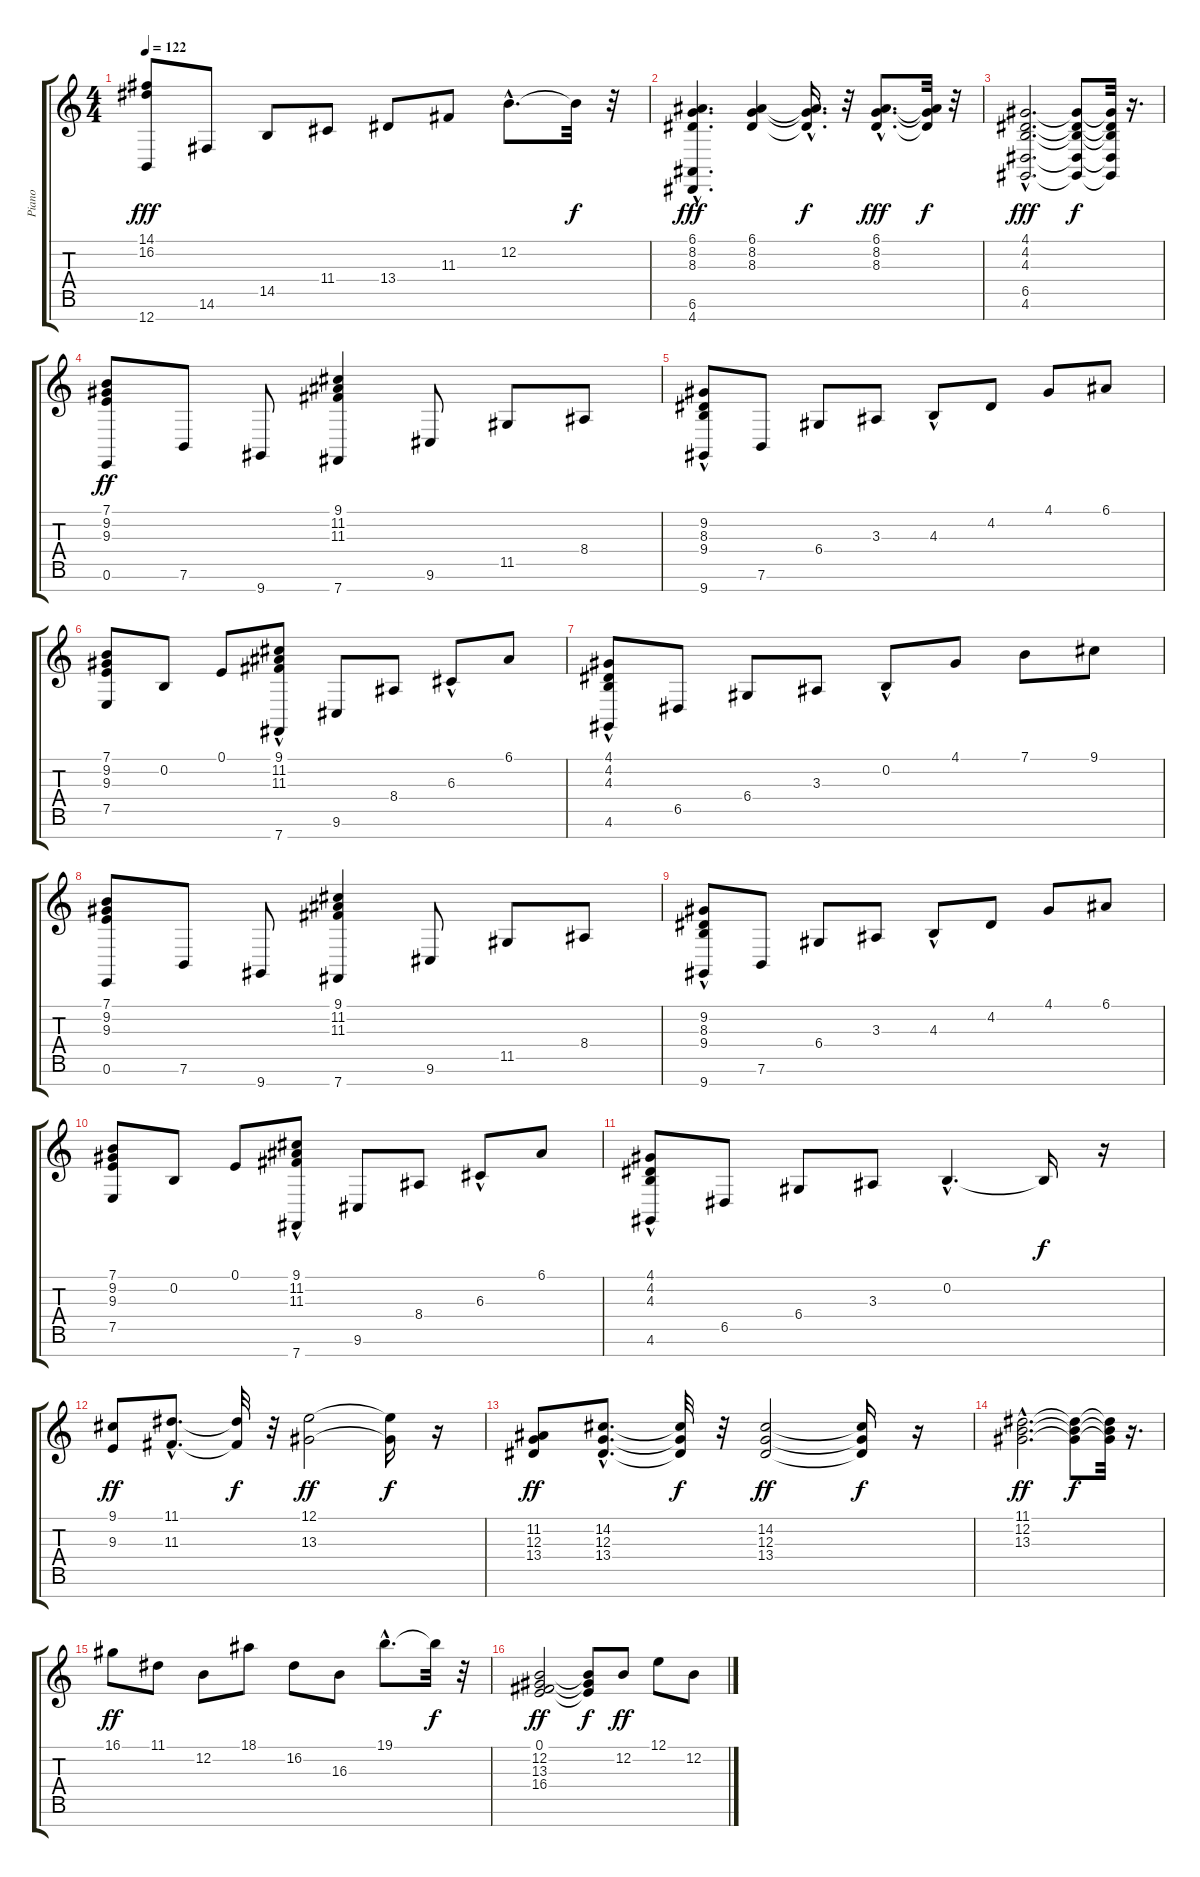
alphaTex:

\track ("Piano" "Piano") {instrument brightacousticpiano}
\staff {score tabs}
\tuning (E4 B3 G3 D3 A2 E2 B1) {hide}
\ts (4 4)
\tempo 122
\clef g2
\ks c
(14.1 16.2 12.7).8{dy fff} 14.6.8 14.5.8 11.4.8 13.4.8 11.3.8 12.2{hac}.8{d} 12.2{t}.32{dy f} r.32 |
(6.1 8.2 8.3 6.6{hac} 4.7{hac}).4{d dy fff} (6.1 8.2 8.3).4 (6.1{hac t} 8.2{hac t} 8.3{hac t}).16{d dy f} r.32 (6.1{hac} 8.2{hac} 8.3{hac}).8{d dy fff} (6.1{t} 8.2{t} 8.3{t}).32{dy f} r.32 |
(4.1{hac} 4.2{hac} 4.3{hac} 6.5{hac} 4.6{hac}).2{d dy fff} (4.1{t} 4.2{t} 4.3{t} 6.5{t} 4.6{t}).8{dy f} (4.1{t} 4.2{t} 4.3{t} 6.5{t} 4.6{t}).32 r.16{d} |
(7.1 9.2 9.3 0.6).8{dy ff} 7.6.8 9.7.8 (9.1 11.2 11.3 7.7).4 9.6.8 11.5.8 8.4.8 |
(9.2 8.3 9.4{hac} 9.7).8 7.6.8 6.4.8 3.3.8 4.3{hac}.8 4.2.8 4.1.8 6.1.8 |
(7.1 9.2 9.3 7.5).8 0.2.8 0.1.8 (9.1{hac} 11.2{hac} 11.3{hac} 7.7).8 9.6.8 8.4.8 6.3{hac}.8 6.1.8 |
(4.1 4.2 4.3{hac} 4.6).8 6.5.8 6.4.8 3.3.8 0.2{hac}.8 4.1.8 7.1.8 9.1.8 |
(7.1 9.2 9.3 0.6).8 7.6.8 9.7.8 (9.1 11.2 11.3 7.7).4 9.6.8 11.5.8 8.4.8 |
(9.2 8.3 9.4{hac} 9.7).8 7.6.8 6.4.8 3.3.8 4.3{hac}.8 4.2.8 4.1.8 6.1.8 |
(7.1 9.2 9.3 7.5).8 0.2.8 0.1.8 (9.1{hac} 11.2{hac} 11.3{hac} 7.7).8 9.6.8 8.4.8 6.3{hac}.8 6.1.8 |
(4.1{hac} 4.2{hac} 4.3{hac} 4.6).8 6.5.8 6.4.8 3.3.8 0.2{hac}.4{d} 0.2{t}.16{dy f} r.16 |
(9.1 9.3).8{dy ff} (11.1{hac} 11.3{hac}).8{d} (11.1{t} 11.3{t}).32{dy f} r.32 (12.1 13.3).2{dy ff} (12.1{t} 13.3{t}).16{dy f} r.16 |
(11.2 12.3 13.4).8{dy ff} (14.2{hac} 12.3{hac} 13.4{hac}).8{d} (14.2{t} 12.3{t} 13.4{t}).32{dy f} r.32 (14.2 12.3 13.4).2{dy ff} (14.2{t} 12.3{t} 13.4{t}).16{dy f} r.16 |
(11.1{hac} 12.2{hac} 13.3{hac}).2{d dy ff} (11.1{t} 12.2{t} 13.3{t}).8{dy f} (11.1{t} 12.2{t} 13.3{t}).32 r.16{d} |
16.1.8{dy ff} 11.1.8 12.2.8 18.1.8 16.2.8 16.3.8 19.1{hac}.8{d} 19.1{t}.32{dy f} r.32 |
(0.1 12.2 13.3 16.4).2{dy ff} (0.1{t} 12.2{t} 13.3{t}).8{dy f} 12.2.8{dy ff} 12.1.8 12.2.8
